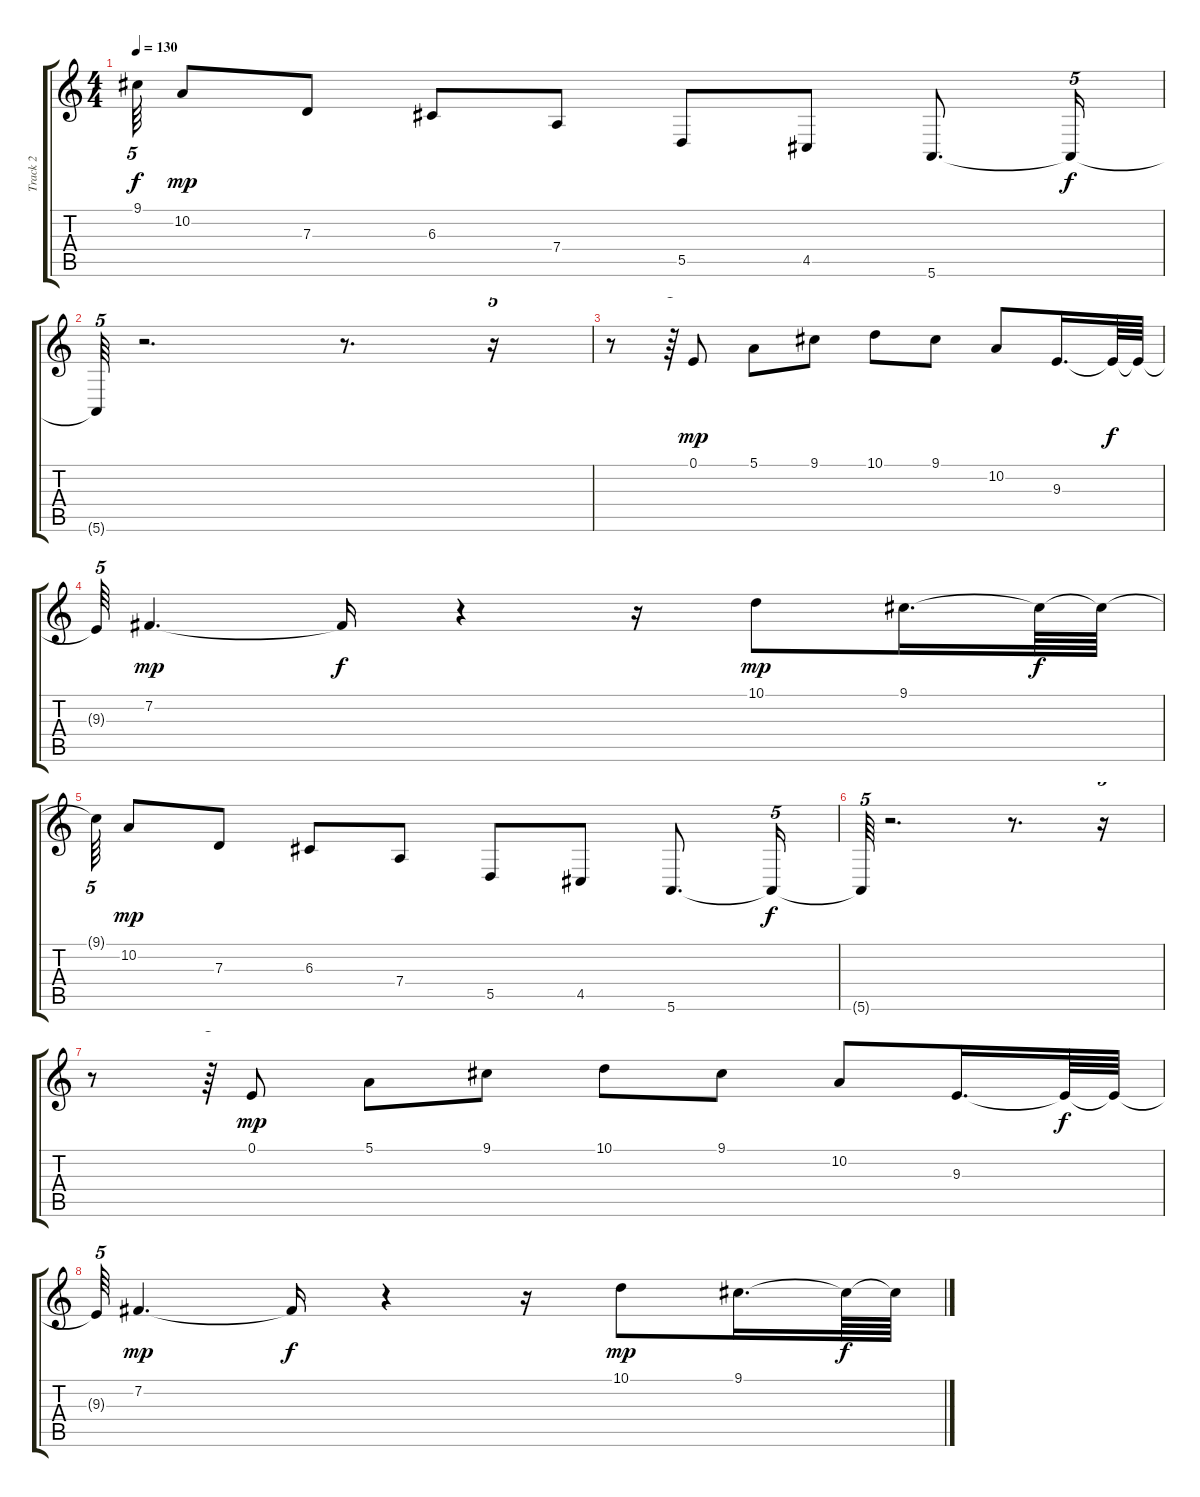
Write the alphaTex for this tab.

\track ("Track 2" "Track 2") {instrument honkytonkpiano}
\staff {score tabs}
\tuning (E4 B3 G3 D3 A2 E2) {hide}
\ts (4 4)
\tempo 130
\clef g2
\ks c
9.1{t}.64{tu (5 4) dy f} 10.2.8{dy mp} 7.3.8 6.3.8 7.4.8 5.5.8 4.5.8 5.6.8{d} 5.6{t}.16{tu (5 4) dy f} |
5.6{t}.64{tu (5 4)} r.2{d} r.8{d} r.16{tu (5 4)} |
r.8 r.64{tu (5 4)} 0.1.8{dy mp} 5.1.8 9.1.8 10.1.8 9.1.8 10.2.8 9.3.16{d} 9.3{t}.64{dy f} 9.3{t}.64 |
9.3{t}.64{tu (5 4)} 7.2.4{d dy mp} 7.2{t}.16{dy f} r.4 r.16 10.1.8{dy mp} 9.1.16{d} 9.1{t}.64{dy f} 9.1{t}.64 |
9.1{t}.64{tu (5 4)} 10.2.8{dy mp} 7.3.8 6.3.8 7.4.8 5.5.8 4.5.8 5.6.8{d} 5.6{t}.16{tu (5 4) dy f} |
5.6{t}.64{tu (5 4)} r.2{d} r.8{d} r.16{tu (5 4)} |
r.8 r.64{tu (5 4)} 0.1.8{dy mp} 5.1.8 9.1.8 10.1.8 9.1.8 10.2.8 9.3.16{d} 9.3{t}.64{dy f} 9.3{t}.64 |
9.3{t}.64{tu (5 4)} 7.2.4{d dy mp} 7.2{t}.16{dy f} r.4 r.16 10.1.8{dy mp} 9.1.16{d} 9.1{t}.64{dy f} 9.1{t}.64
